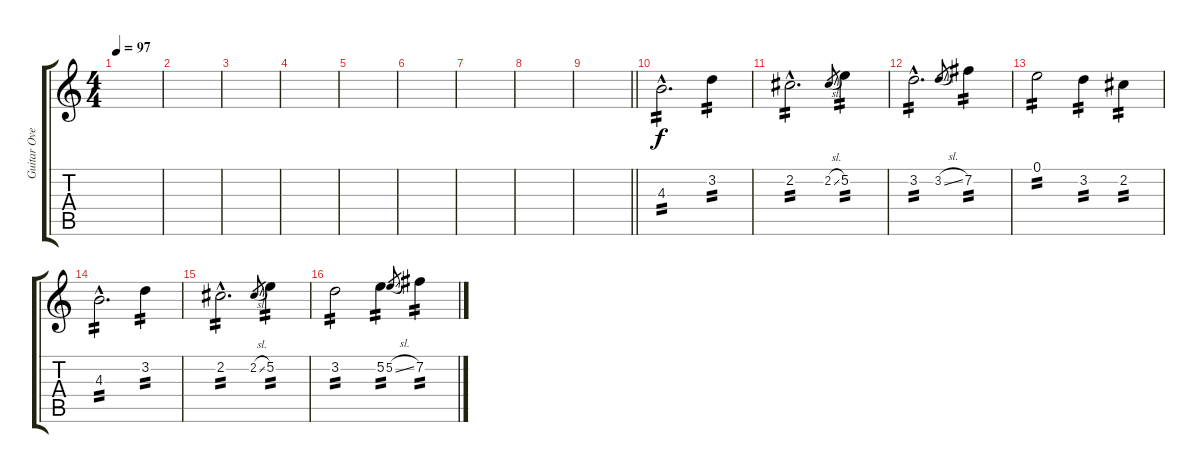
\track ("Guitar Overdub 2" "Guitar Ove") {instrument distortionguitar}
\staff {score tabs}
\tuning (E4 B3 G3 D3 A2 D2) {hide}
\ts (4 4)
\tempo 97
\clef g2
\ks c
|
|
|
|
|
|
|
|
\barLineRight lightlight
|
4.3{hac}.2{d tp 2} 3.2.4{tp 2} |
2.2{hac}.2{d tp 2} 2.2{sl}.8{gr} 5.2.4{tp 2} |
3.2{hac}.2{d tp 2} 3.2{sl}.8{gr} 7.2.4{tp 2} |
0.1.2{tp 2} 3.2.4{tp 2} 2.2.4{tp 2} |
4.3{hac}.2{d tp 2} 3.2.4{tp 2} |
2.2{hac}.2{d tp 2} 2.2{sl}.8{gr} 5.2.4{tp 2} |
3.2.2{tp 2} 5.2.4{tp 2} 5.2{sl}.8{gr} 7.2.4{tp 2}
